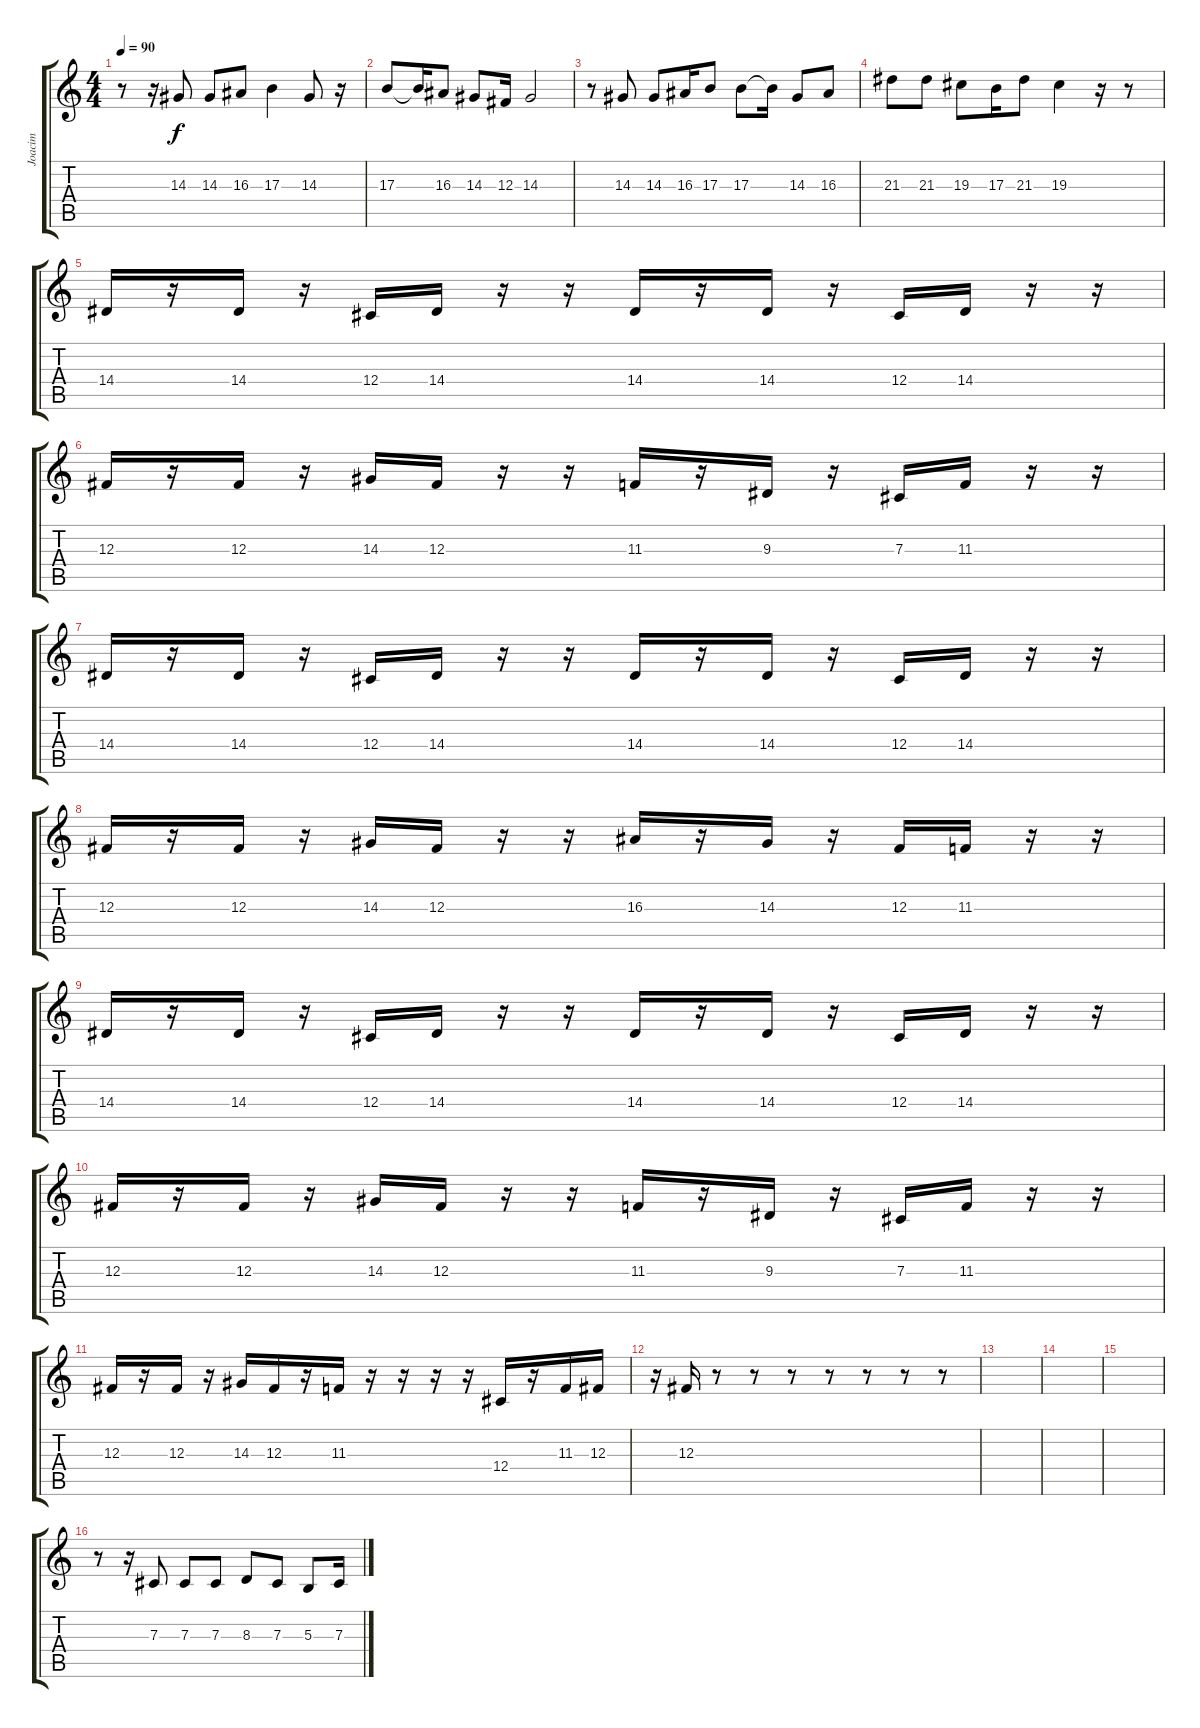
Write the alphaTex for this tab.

\track ("Joacim" "Joacim") {instrument lead1square}
\staff {score tabs}
\tuning (Eb4 Bb3 Gb3 Db3 Ab2 Eb2) {hide}
\ts (4 4)
\tempo 90
\clef g2
\ks c
r.8{dy f} r.16 14.3.8 14.3.8 16.3.8 17.3.4 14.3.8 r.16 |
17.3.8 17.3{t}.16 16.3.8 14.3.8 12.3.16 14.3.2 |
r.8 14.3.8 14.3.8 16.3.16 17.3.8 17.3.8 17.3{t}.16 14.3.8 16.3.8 |
21.3.8 21.3.8 19.3.8 17.3.16 21.3.8 19.3.4 r.16 r.8 |
14.4.16 r.16 14.4.16 r.16 12.4.16 14.4.16 r.16 r.16 14.4.16 r.16 14.4.16 r.16 12.4.16 14.4.16 r.16 r.16 |
12.3.16 r.16 12.3.16 r.16 14.3.16 12.3.16 r.16 r.16 11.3.16 r.16 9.3.16 r.16 7.3.16 11.3.16 r.16 r.16 |
14.4.16 r.16 14.4.16 r.16 12.4.16 14.4.16 r.16 r.16 14.4.16 r.16 14.4.16 r.16 12.4.16 14.4.16 r.16 r.16 |
12.3.16 r.16 12.3.16 r.16 14.3.16 12.3.16 r.16 r.16 16.3.16 r.16 14.3.16 r.16 12.3.16 11.3.16 r.16 r.16 |
14.4.16 r.16 14.4.16 r.16 12.4.16 14.4.16 r.16 r.16 14.4.16 r.16 14.4.16 r.16 12.4.16 14.4.16 r.16 r.16 |
12.3.16 r.16 12.3.16 r.16 14.3.16 12.3.16 r.16 r.16 11.3.16 r.16 9.3.16 r.16 7.3.16 11.3.16 r.16 r.16 |
12.3.16 r.16 12.3.16 r.16 14.3.16 12.3.16 r.16 11.3.16 r.16 r.16 r.16 r.16 12.4.16 r.16 11.3.16 12.3.16 |
r.16 12.3.16 r.8 r.8 r.8 r.8 r.8 r.8 r.8 |
|
|
|
r.8 r.16 7.3.8 7.3.8 7.3.8 8.3.8 7.3.8 5.3.8 7.3.16
